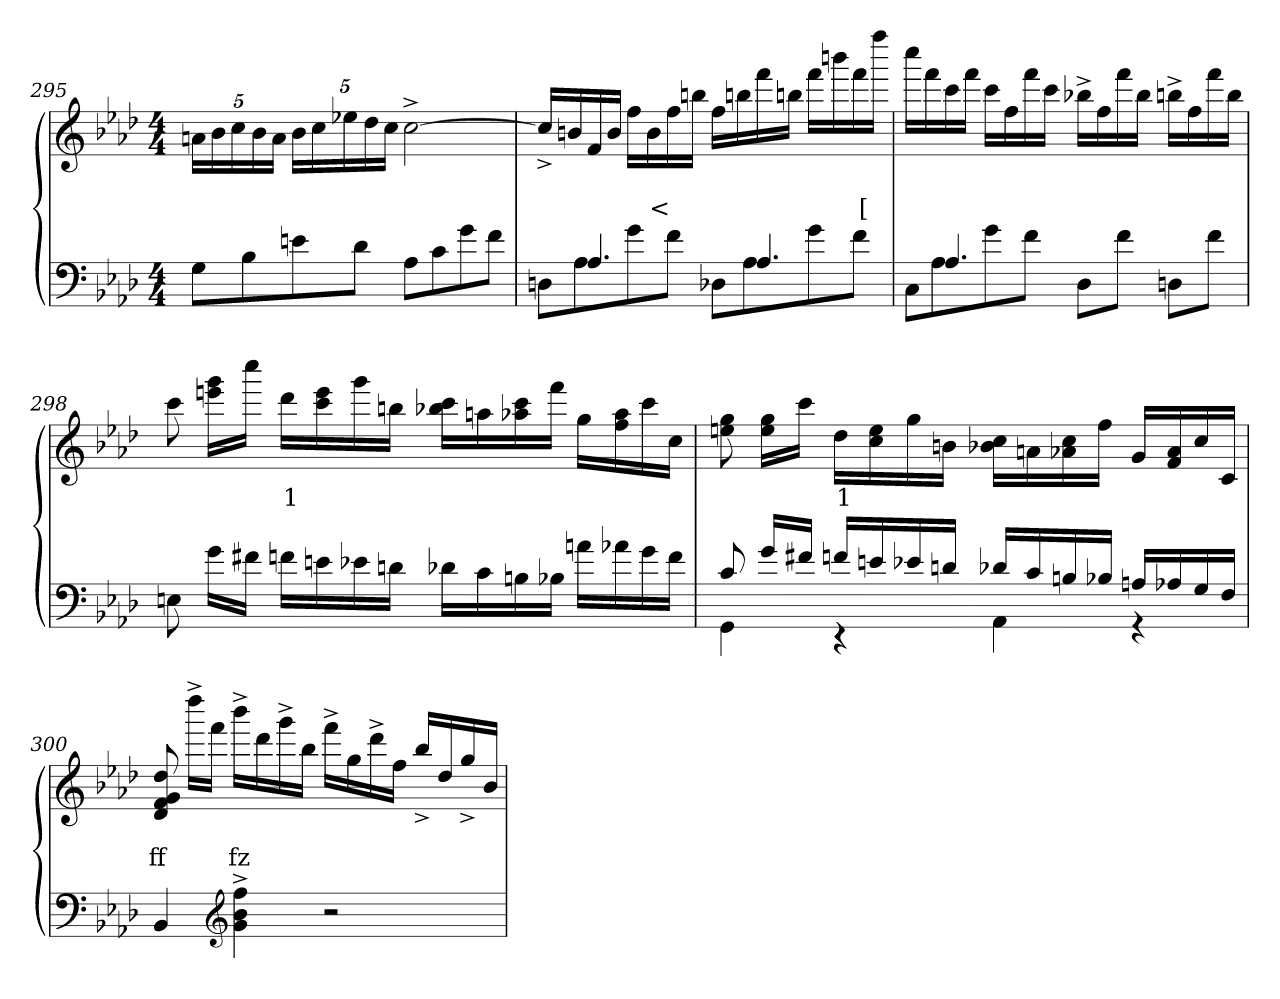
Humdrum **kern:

**kern	**kern	**text	**text
*part2	*part1	*part1	*part1
*staff2	*staff1	*staff1	*staff1
*clefF4	*clefG2	*	*
*k[b-e-a-d-]	*k[b-e-a-d-]	*	*
*M4/4	*M4/4	*	*
=295	=295	=295	=295
8GL	20anLL	.	.
.	20b-	.	.
.	20cc	.	.
8B-	.	.	.
.	20b-	.	.
.	20aJJ	.	.
8en	20b-LL	.	.
.	20cc	.	.
.	20ee-X	.	.
8d-J	.	.	.
.	20dd-	.	.
.	20ccJJ	.	.
8A-L	[2cc^>	.	.
8c	.	.	.
8g	.	.	.
8fJ	.	.	.
=296	=296	=296	=296
*^	*	*	*
8ryy	8DnL	16cc^>LL]	.	.
.	.	16bn	.	.
4.A-	8A-	16f	.	.
.	.	16bJJ	.	.
.	8g	16ffLL	.	.
.	.	16b	.	<
.	8fJ	16ff	.	.
.	.	16bbnJJ	.	.
8ryy	8D-XL	16ffLL	.	.
.	.	16bbn	.	.
4.A-	8A-	16fff	.	.
.	.	16bbnJJ	.	.
.	8g	16fffLL	.	.
.	.	16bbbn	.	.
.	8fJ	16fff	.	.
.	.	16ffffJJ	.	[
=297	=297	=297	=297	=297
8ryy	8CL	16ccccLL	.	.
.	.	16fff	.	.
4.A-	8A-	16ccc	.	.
.	.	16fffJJ	.	.
.	8g	16cccLL	.	.
.	.	16ff	.	.
.	8fJ	16fff	.	.
.	.	16cccJJ	.	.
2ryy	8D-L	16bb-X^>LL	.	.
.	.	16ff	.	.
.	8fJ	16fff	.	.
.	.	16bb-JJ	.	.
.	8DnL	16bbn^>LL	.	.
.	.	16ff	.	.
.	8fJ	16fff	.	.
.	.	16bbJJ	.	.
*v	*v	*	*	*
=298	=298	=298	=298
8En	8ccc	.	.
16gLL	16ggg 16eeenLL	.	.
16f#XJJ	16ccccJJ	.	.
16fnLL	16ddd-LL	1	.
16en	16eee 16ccc	.	.
16e-X	16ggg	.	.
16dnJJ	16bbnJJ	.	.
16d-XLL	16ccc 16bb-XLL	.	.
16c	16aan	.	.
16Bn	16ccc 16aa-X	.	.
16B-XJJ	16fffJJ	.	.
16anLL	16ggLL	.	.
16a-X	16aa- 16ff	.	.
16g	16ccc	.	.
16fJJ	16ccJJ	.	.
=299	=299	=299	=299
*^	*	*	*
8c	4GG	8gg 8een	.	.
16gLL	.	16gg 16eeLL	.	.
16f#XJJ	.	16cccJJ	.	.
16fnLL	4r	16dd-LL	1	.
16en	.	16ee 16cc	.	.
16e-X	.	16gg	.	.
16dnJJ	.	16bnJJ	.	.
16d-XLL	4AA-	16cc 16b-XLL	.	.
16c	.	16an	.	.
16Bn	.	16cc 16a-X	.	.
16B-XJJ	.	16ffJJ	.	.
16AnLL	4r	16gLL	.	.
16A-X	.	16a- 16f	.	.
16G	.	16cc	.	.
16FJJ	.	16cJJ	.	.
*v	*v	*	*	*
=300	=300	=300	=300
4BB-	8dd- 8g 8f 8d-	.	ff
.	16dddd-^>LL	.	.
.	16fffJJ	.	.
*clefG2	*	*	*
4ff^> 4b-^> 4g^>	16bbb-^>LL	.	fz
.	16ddd-	.	.
.	16ggg^>	.	.
.	16bb-JJ	.	.
2r	16fff^>LL	.	.
.	16gg	.	.
.	16ddd-^>	.	.
.	16ffJJ	.	.
.	16bb-^>/LL	.	.
.	16dd-/	.	.
.	16gg^>	.	.
.	16b-JJ	.	.
=	=	=	=
*-	*-	*-	*-
